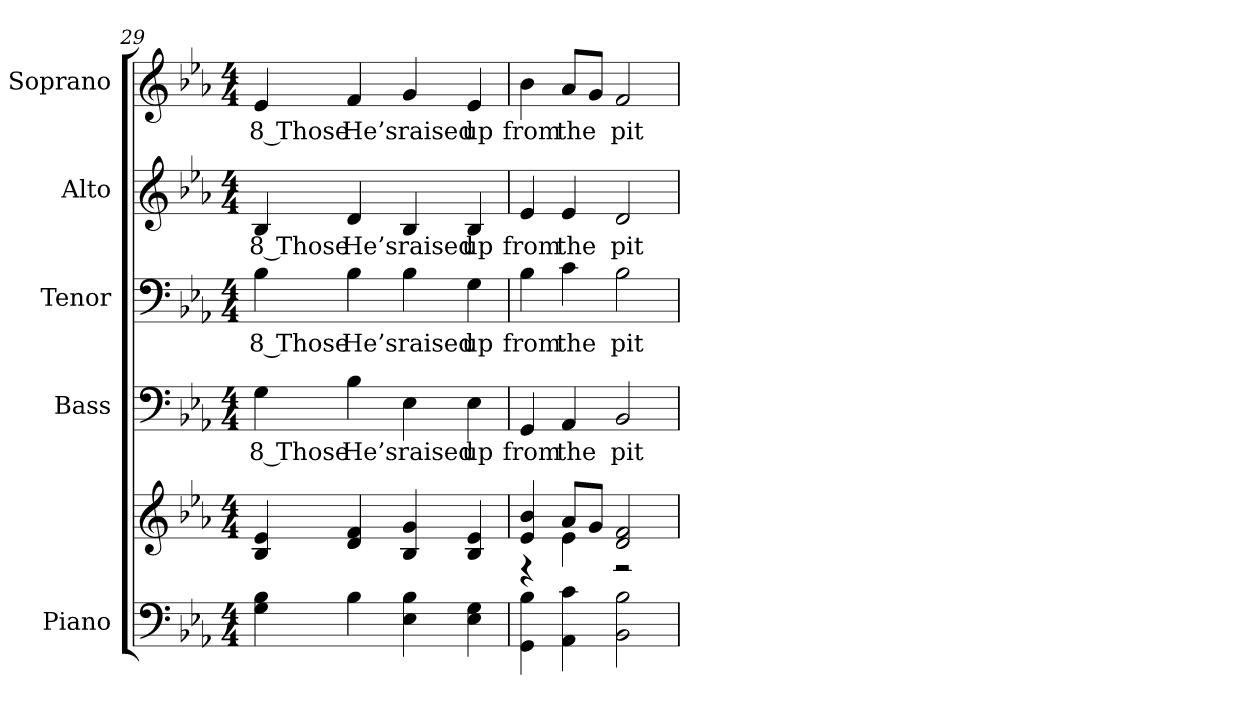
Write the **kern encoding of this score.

**kern	**kern	**kern	**text	**kern	**text	**kern	**text	**kern	**text
*part5	*part5	*part4	*part4	*part3	*part3	*part2	*part2	*part1	*part1
*staff6	*staff5	*staff4	*staff4	*staff3	*staff3	*staff2	*staff2	*staff1	*staff1
*I"Piano	*	*I"Bass	*	*I"Tenor	*	*I"Alto	*	*I"Soprano	*
*I'Pno.	*	*I'B.	*	*I'T.	*	*I'A.	*	*I'S.	*
!!LO:LB:g=z
*clefF4	*clefG2	*clefF4	*	*clefF4	*	*clefG2	*	*clefG2	*
*k[b-e-a-]	*k[b-e-a-]	*k[b-e-a-]	*	*k[b-e-a-]	*	*k[b-e-a-]	*	*k[b-e-a-]	*
*E-:	*E-:	*E-:	*	*E-:	*	*E-:	*	*E-:	*
*M4/4	*M4/4	*M4/4	*	*M4/4	*	*M4/4	*	*M4/4	*
=29	=29	=29	=29	=29	=29	=29	=29	=29	=29
!	!	!	!LO:LY:b:color=#000000	!	!	!	!	!	!
!	!	!	!	!	!LO:LY:b:color=#000000	!	!	!	!
!	!	!	!	!	!	!	!LO:LY:b:color=#000000	!	!
!	!	!	!	!	!	!	!	!	!LO:LY:b:color=#000000
4Gi\ 4B-i	4B-i/ 4e-i	4Gi\	8 Those	4B-i\	8 Those	4B-i/	8 Those	4e-i/	8 Those
!	!	!	!LO:LY:b:color=#000000	!	!	!	!	!	!
!	!	!	!	!	!LO:LY:b:color=#000000	!	!	!	!
!	!	!	!	!	!	!	!LO:LY:b:color=#000000	!	!
!	!	!	!	!	!	!	!	!	!LO:LY:b:color=#000000
4B-i\	4di/ 4fi	4B-i\	He’s	4B-i\	He’s	4di/	He’s	4fi/	He’s
!	!	!	!LO:LY:b:color=#000000	!	!	!	!	!	!
!	!	!	!	!	!LO:LY:b:color=#000000	!	!	!	!
!	!	!	!	!	!	!	!LO:LY:b:color=#000000	!	!
!	!	!	!	!	!	!	!	!	!LO:LY:b:color=#000000
4E-i\ 4B-i	4B-i/ 4gi	4E-i\	raised	4B-i\	raised	4B-i/	raised	4gi/	raised
!	!	!	!LO:LY:b:color=#000000	!	!	!	!	!	!
!	!	!	!	!	!LO:LY:b:color=#000000	!	!	!	!
!	!	!	!	!	!	!	!LO:LY:b:color=#000000	!	!
!	!	!	!	!	!	!	!	!	!LO:LY:b:color=#000000
4E-i\ 4Gi	4B-i/ 4e-i	4E-i\	up	4Gi\	up	4B-i/	up	4e-i/	up
=30	=30	=30	=30	=30	=30	=30	=30	=30	=30
*	*^	*	*	*	*	*	*	*	*
!	!	!	!	!LO:LY:b:color=#000000	!	!	!	!	!	!
!	!	!	!	!	!	!LO:LY:b:color=#000000	!	!	!	!
!	!	!	!	!	!	!	!	!LO:LY:b:color=#000000	!	!
!	!	!	!	!	!	!	!	!	!	!LO:LY:b:color=#000000
4GGi\ 4B-i	4e-i/ 4b-i	4r	4GGi/	from	4B-i\	from	4e-i/	from	4b-i\	from
!	!	!	!	!LO:LY:b:color=#000000	!	!	!	!	!	!
!	!	!	!	!	!	!LO:LY:b:color=#000000	!	!	!	!
!	!	!	!	!	!	!	!	!LO:LY:b:color=#000000	!	!
!	!	!	!	!	!	!	!	!	!	!LO:LY:b:color=#000000
4AA-i\ 4ci	8a-i/L	4e-i\	4AA-i/	the	4ci\	the	4e-i/	the	8a-i/L	the
.	8gi/J	.	.	.	.	.	.	.	8gi/J	.
!	!	!	!	!LO:LY:b:color=#000000	!	!	!	!	!	!
!	!	!	!	!	!	!LO:LY:b:color=#000000	!	!	!	!
!	!	!	!	!	!	!	!	!LO:LY:b:color=#000000	!	!
!	!	!	!	!	!	!	!	!	!	!LO:LY:b:color=#000000
2BB-i\ 2B-i	2di/ 2fi	2r	2BB-i/	pit	2B-i\	pit	2di/	pit	2fi/	pit
*	*v	*v	*	*	*	*	*	*	*	*
=	=	=	=	=	=	=	=	=	=
*-	*-	*-	*-	*-	*-	*-	*-	*-	*-
